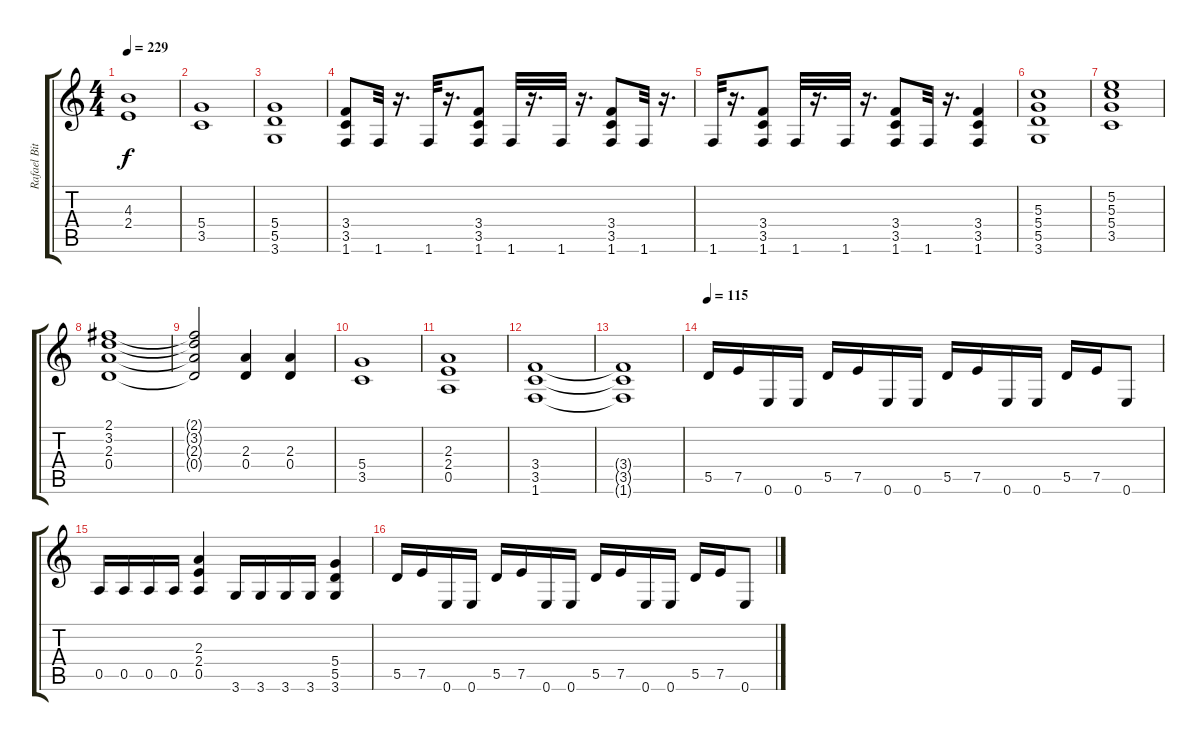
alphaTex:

\track ("Rafael Bittencourt" "Rafael Bit") {instrument distortionguitar}
\staff {score tabs}
\tuning (E4 B3 G3 D3 A2 E2) {hide}
\ts (4 4)
\tempo 229
\clef g2
\ks c
(4.3 2.4).1{dy f} |
(5.4 3.5).1 |
(5.4 5.5 3.6).1 |
(3.4 3.5 1.6).8 1.6.32 r.16{d} 1.6.32 r.16{d} (3.4 3.5 1.6).8 1.6.32 r.16{d} 1.6.32 r.16{d} (3.4 3.5 1.6).8 1.6.32 r.16{d} |
1.6.32 r.16{d} (3.4 3.5 1.6).8 1.6.32 r.16{d} 1.6.32 r.16{d} (3.4 3.5 1.6).8 1.6.32 r.16{d} (3.4 3.5 1.6).4 |
(5.3 5.4 5.5 3.6).1 |
(5.2 5.3 5.4 3.5).1 |
(2.1 3.2 2.3 0.4).1 |
(2.1{t} 3.2{t} 2.3{t} 0.4{t}).2 (2.3 0.4).4 (2.3 0.4).4 |
(5.4 3.5).1 |
(2.3 2.4 0.5).1 |
(3.4 3.5 1.6).1 |
(3.4{t} 3.5{t} 1.6{t}).1 |
\tempo 115
5.5.16 7.5.16 0.6.16 0.6.16 5.5.16 7.5.16 0.6.16 0.6.16 5.5.16 7.5.16 0.6.16 0.6.16 5.5.16 7.5.16 0.6.8 |
0.5.16 0.5.16 0.5.16 0.5.16 (2.3 2.4 0.5).4 3.6.16 3.6.16 3.6.16 3.6.16 (5.4 5.5 3.6).4 |
5.5.16 7.5.16 0.6.16 0.6.16 5.5.16 7.5.16 0.6.16 0.6.16 5.5.16 7.5.16 0.6.16 0.6.16 5.5.16 7.5.16 0.6.8
